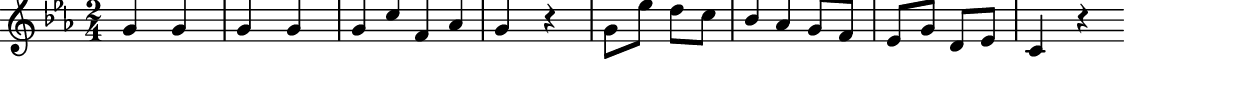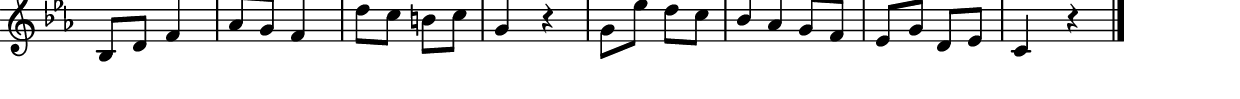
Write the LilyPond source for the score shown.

% MusicXML to Lilypond converter by Kovi

szovegAAA = \lyricmode {  "Azt" "hal" -- "lot" -- "tam," "pi" -- "ci" -- "ke" "ba" -- "bám," "hogy" "te" "en" -- "gem" "nem" "sze" -- "ret" -- "tél" "so" -- "ha" "i" -- "ga" -- "zán." "Pe" -- "dig" "én" "té" -- "ge" -- "det" "na" -- "gyon" "sze" -- "ret" -- "lek," "gye" -- "re" "visz" -- "sza," "gyó" -- "gyítsd" "meg" "a" "fá" -- "jó" "szí" -- "ve" -- "met!"  }

% Analyzing...
% 1 parts
% 1 Staff
% forceBassClefActive = 
melody = {
% 50 notes in the part
% 1 voices

\new Staff
\new Voice {
% 50 notes
% 16 mesaures

% Measure 1
\clef "treble"
\key ees \major
\time 2/4 
g'4 g'4 
% Measure 2
g'4 g'4 
% Measure 3
g'8 c''8 f'8 aes'8 
% Measure 4
g'4 r4 
% Measure 5
g'8 ees''8 d''8 c''8 
% Measure 6
bes'8 aes'8 g'8 f'8 
% Measure 7
ees'8 g'8 d'8 ees'8 
% Measure 8
c'4 r4 \bar ":|" 
% Measure 9
\break
bes8 d'8 f'4 
% Measure 10
aes'8 g'8 f'4 
% Measure 11
d''8 c''8 b'8 c''8 
% Measure 12
g'4 r4 
% Measure 13
g'8 ees''8 d''8 c''8 
% Measure 14
bes'8 aes'8 g'8 f'8 
% Measure 15
ees'8 g'8 d'8 ees'8 
% Measure 16
c'4 r4 \bar "|." 
} % voice
} % melody


harmonies = \chordmode {
% 17 chords
\germanChords
c4:m s4 s4 s4 f4:m s4 c4:m s4 c4:m s4 g4 s4 c4:m g4 c4:m s4 bes4 s4 f4:m s4 c4:m s4 g4 s4 c4:m s4 g4 s4 c4:m g4 c4:m
}

\include "../../definitions.ly"
